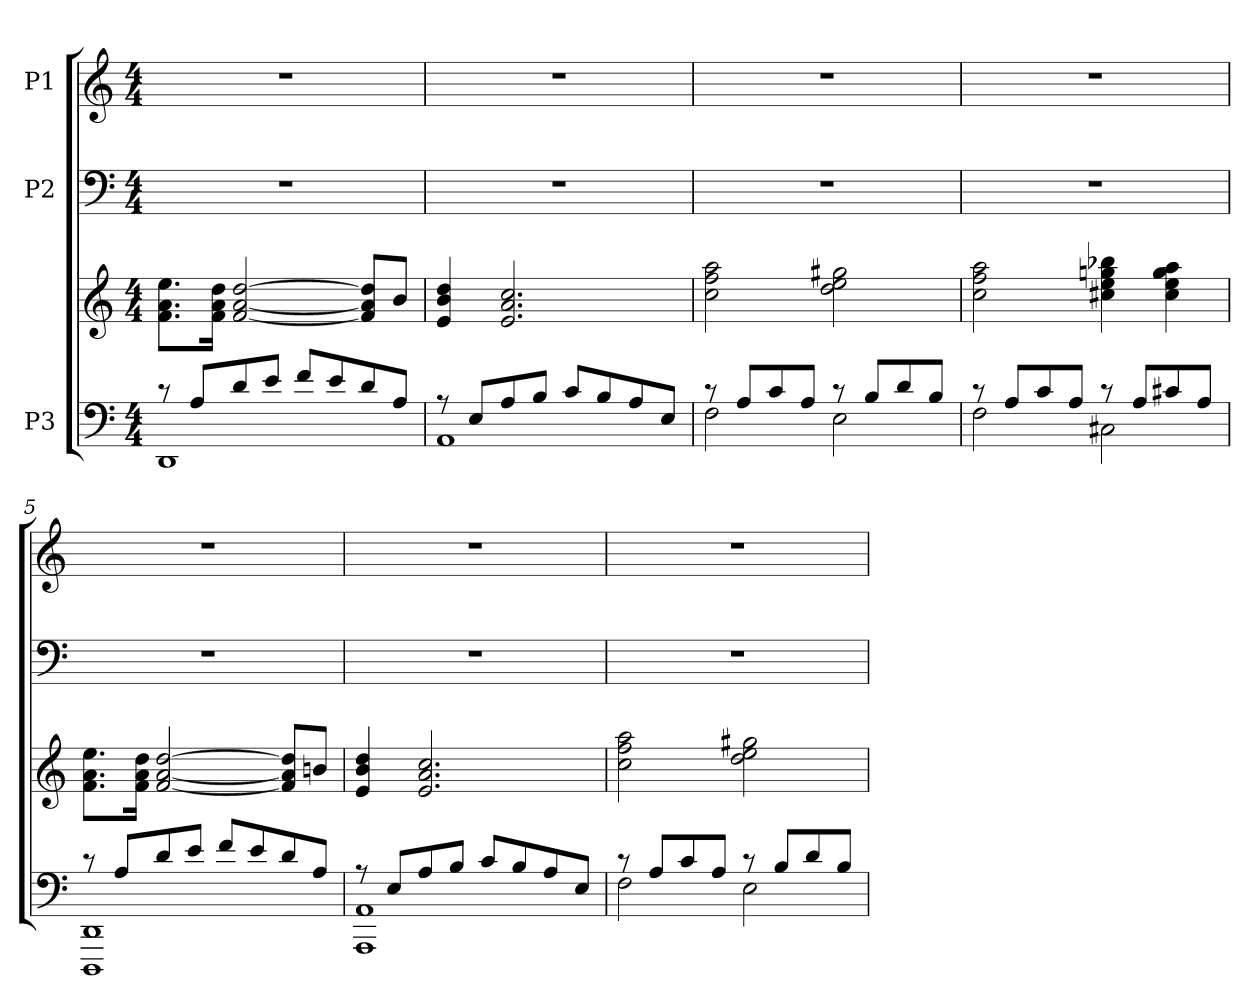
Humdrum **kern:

**kern	**kern	**kern	**kern
*part3	*part3	*part2	*part1
*staff4	*staff3	*staff2	*staff1
*I"P3	*	*I"P2	*I"P1
!!LO:PB:g=z
*clefF4	*clefG2	*clefF4	*clefG2
*k[]	*k[]	*k[]	*k[]
*C:	*C:	*C:	*C:
*M4/4	*M4/4	*M4/4	*M4/4
*MM90	*MM90	*MM90	*MM90
=1	=1	=1	=1
*^	*	*	*
8r	1DDi	8.fi\ 8.ai 8.eeiL	1r	1r
8Ai/L	.	.	.	.
.	.	16fi\ 16ai 16ddiJk	.	.
8di/	.	[<2fi/ [<2ai [>2ddi	.	.
8ei/J	.	.	.	.
8fi/L	.	.	.	.
8ei/	.	.	.	.
8di/	.	8fi/] 8ai] 8ddi]L	.	.
8Ai/J	.	8bi/J	.	.
=2	=2	=2	=2	=2
8r	1AAi	4ei/ 4bi 4ddi	1r	1r
8Ei/L	.	.	.	.
8Ai/	.	2.ei/ 2.ai 2.cci	.	.
8Bi/J	.	.	.	.
8ci/L	.	.	.	.
8Bi/	.	.	.	.
8Ai/	.	.	.	.
8Ei/J	.	.	.	.
=3	=3	=3	=3	=3
8r	2Fi\	2cci\ 2ffi 2aai	1r	1r
8Ai/L	.	.	.	.
8ci/	.	.	.	.
8Ai/J	.	.	.	.
8r	2Ei\	2ddi\ 2eei 2gg#Xi	.	.
8Bi/L	.	.	.	.
8di/	.	.	.	.
8Bi/J	.	.	.	.
!!LO:LB:g=z
=4	=4	=4	=4	=4
8r	2Fi\	2cci\ 2ffi 2aai	1r	1r
8Ai/L	.	.	.	.
8ci/	.	.	.	.
8Ai/J	.	.	.	.
8r	2C#Xi\	4cc#Xi\ 4eei 4ggni 4bb-Xi	.	.
8Ai/L	.	.	.	.
8c#Xi/	.	4cc#i\ 4eei 4ggi 4aai	.	.
8Ai/J	.	.	.	.
=5	=5	=5	=5	=5
8r	1DDDi 1DDi	8.fi\ 8.ai 8.eeiL	1r	1r
8Ai/L	.	.	.	.
.	.	16fi\ 16ai 16ddiJk	.	.
8di/	.	[<2fi/ [<2ai [>2ddi	.	.
8ei/J	.	.	.	.
8fi/L	.	.	.	.
8ei/	.	.	.	.
8di/	.	8fi/] 8ai] 8ddi]L	.	.
8Ai/J	.	8bni/J	.	.
=6	=6	=6	=6	=6
8r	1AAAi 1AAi	4ei/ 4bi 4ddi	1r	1r
8Ei/L	.	.	.	.
8Ai/	.	2.ei/ 2.ai 2.cci	.	.
8Bi/J	.	.	.	.
8ci/L	.	.	.	.
8Bi/	.	.	.	.
8Ai/	.	.	.	.
8Ei/J	.	.	.	.
=7	=7	=7	=7	=7
8r	2Fi\	2cci\ 2ffi 2aai	1r	1r
8Ai/L	.	.	.	.
8ci/	.	.	.	.
8Ai/J	.	.	.	.
8r	2Ei\	2ddi\ 2eei 2gg#Xi	.	.
8Bi/L	.	.	.	.
8di/	.	.	.	.
8Bi/J	.	.	.	.
*v	*v	*	*	*
=	=	=	=
*-	*-	*-	*-
